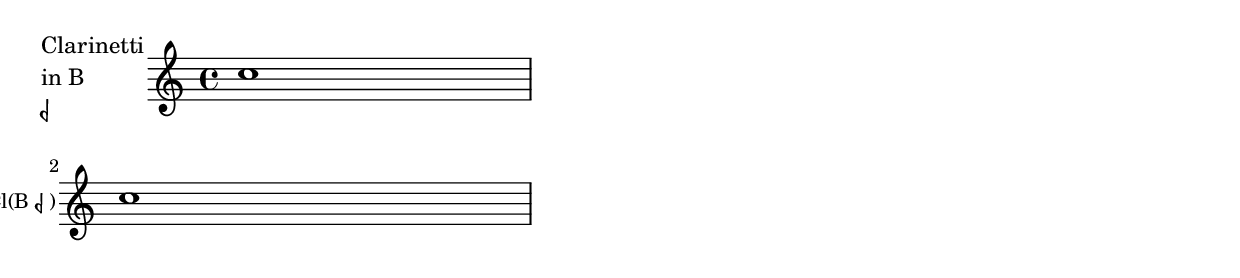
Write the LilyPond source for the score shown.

\header {

texidoc = "Instrument names are set with Staff.instrument and
Staff.instr. You can enter markup texts to create more funky names,
including alterations. "

}


\version "1.7.18"


textFlat = \markup {\smaller \musicglyph #"accidentals--1"}
\score {
  \notes \context Staff = treble {
    \property Staff.instrument
	= \markup { \column << "Clarinetti" { "in B" \textFlat } >> }
    \property Staff.instr
	= \markup { \smaller  { "Cl(B" \textFlat ")" } }

    { c''1 \break c'' }

  }
  \paper { linewidth= 8.0\cm }
}

%% new-chords-done %%
